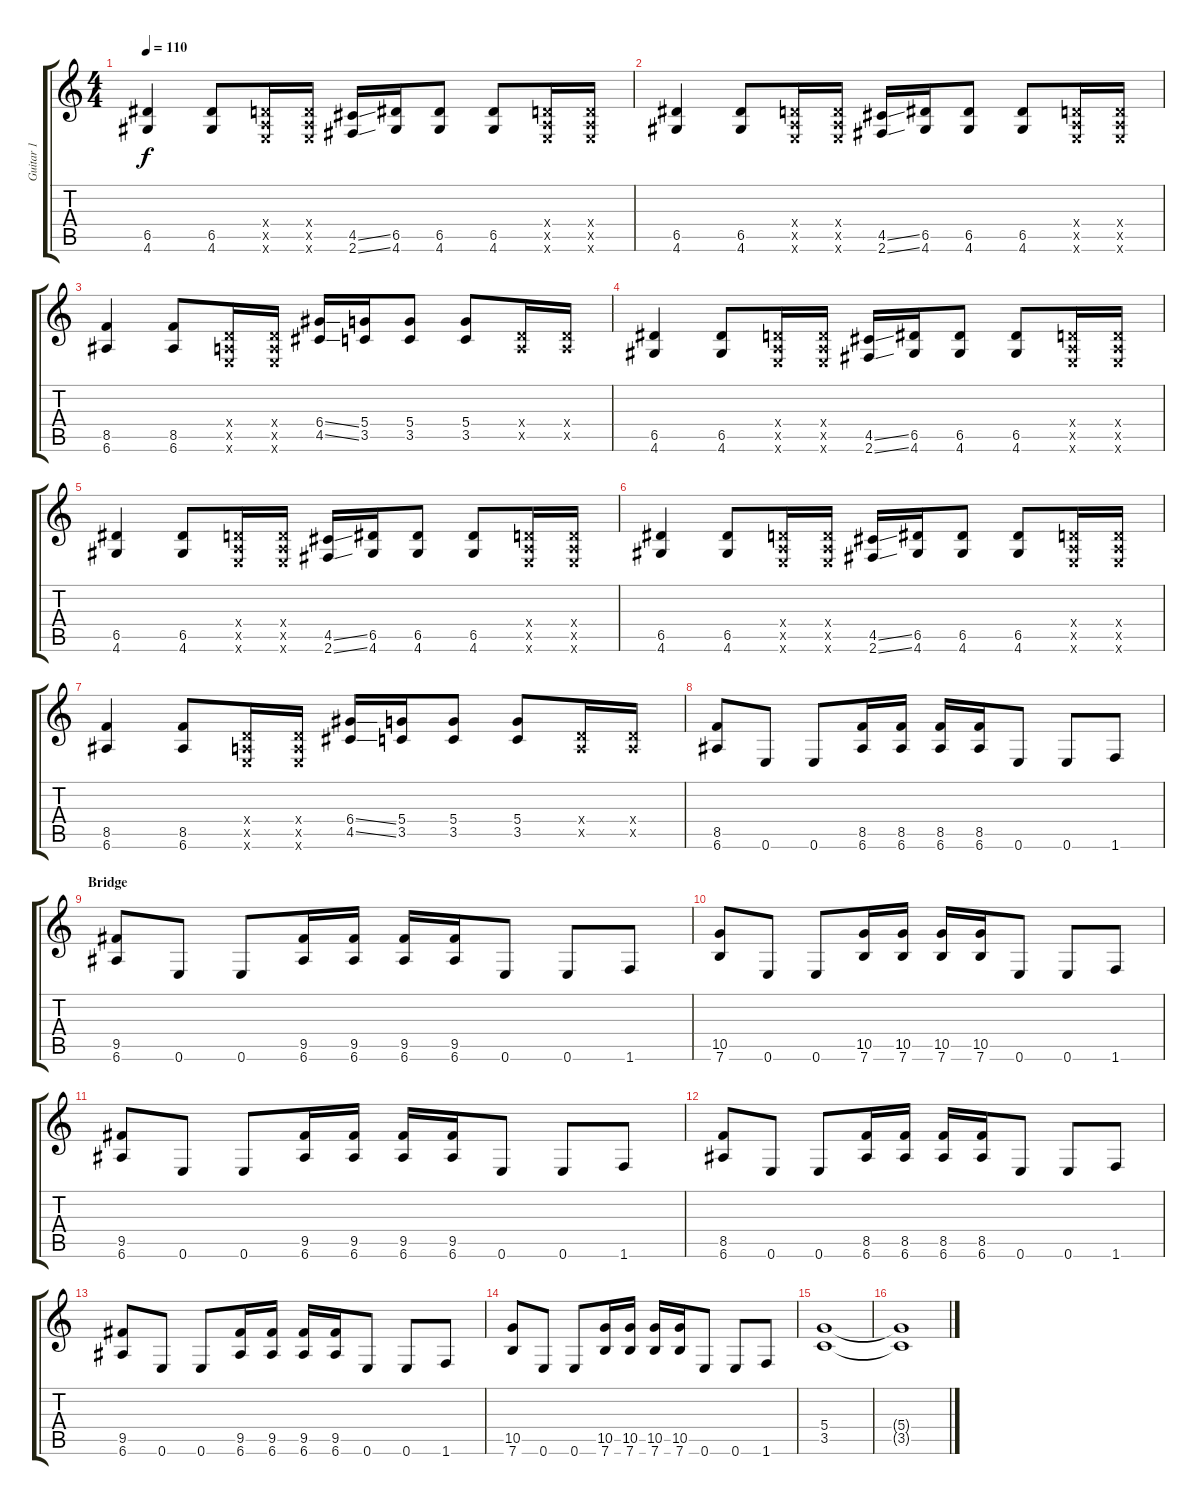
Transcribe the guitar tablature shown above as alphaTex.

\track ("Guitar 1" "Guitar 1") {instrument distortionguitar}
\staff {score tabs}
\tuning (E4 B3 G3 D3 A2 E2) {hide}
\ts (4 4)
\tempo 110
\clef g2
\ks c
(6.5 4.6).4{dy f} (6.5 4.6).8 (0.4{x} 0.5{x} 0.6{x}).16 (0.4{x} 0.5{x} 0.6{x}).16 (4.5{ss} 2.6{ss}).16 (6.5 4.6).16 (6.5 4.6).8 (6.5 4.6).8 (0.4{x} 0.5{x} 0.6{x}).16 (0.4{x} 0.5{x} 0.6{x}).16 |
(6.5 4.6).4 (6.5 4.6).8 (0.4{x} 0.5{x} 0.6{x}).16 (0.4{x} 0.5{x} 0.6{x}).16 (4.5{ss} 2.6{ss}).16 (6.5 4.6).16 (6.5 4.6).8 (6.5 4.6).8 (0.4{x} 0.5{x} 0.6{x}).16 (0.4{x} 0.5{x} 0.6{x}).16 |
(8.5 6.6).4 (8.5 6.6).8 (0.4{x} 0.5{x} 0.6{x}).16 (0.4{x} 0.5{x} 0.6{x}).16 (6.4{ss} 4.5{ss}).16 (5.4 3.5).16 (5.4 3.5).8 (5.4 3.5).8 (0.4{x} 0.5{x}).16 (0.4{x} 0.5{x}).16 |
(6.5 4.6).4 (6.5 4.6).8 (0.4{x} 0.5{x} 0.6{x}).16 (0.4{x} 0.5{x} 0.6{x}).16 (4.5{ss} 2.6{ss}).16 (6.5 4.6).16 (6.5 4.6).8 (6.5 4.6).8 (0.4{x} 0.5{x} 0.6{x}).16 (0.4{x} 0.5{x} 0.6{x}).16 |
(6.5 4.6).4 (6.5 4.6).8 (0.4{x} 0.5{x} 0.6{x}).16 (0.4{x} 0.5{x} 0.6{x}).16 (4.5{ss} 2.6{ss}).16 (6.5 4.6).16 (6.5 4.6).8 (6.5 4.6).8 (0.4{x} 0.5{x} 0.6{x}).16 (0.4{x} 0.5{x} 0.6{x}).16 |
(6.5 4.6).4 (6.5 4.6).8 (0.4{x} 0.5{x} 0.6{x}).16 (0.4{x} 0.5{x} 0.6{x}).16 (4.5{ss} 2.6{ss}).16 (6.5 4.6).16 (6.5 4.6).8 (6.5 4.6).8 (0.4{x} 0.5{x} 0.6{x}).16 (0.4{x} 0.5{x} 0.6{x}).16 |
(8.5 6.6).4 (8.5 6.6).8 (0.4{x} 0.5{x} 0.6{x}).16 (0.4{x} 0.5{x} 0.6{x}).16 (6.4{ss} 4.5{ss}).16 (5.4 3.5).16 (5.4 3.5).8 (5.4 3.5).8 (0.4{x} 0.5{x}).16 (0.4{x} 0.5{x}).16 |
(8.5 6.6).8 0.6.8 0.6.8 (8.5 6.6).16 (8.5 6.6).16 (8.5 6.6).16 (8.5 6.6).16 0.6.8 0.6.8 1.6.8 |
\section ("" "Bridge")
(9.5 6.6).8 0.6.8 0.6.8 (9.5 6.6).16 (9.5 6.6).16 (9.5 6.6).16 (9.5 6.6).16 0.6.8 0.6.8 1.6.8 |
(10.5 7.6).8 0.6.8 0.6.8 (10.5 7.6).16 (10.5 7.6).16 (10.5 7.6).16 (10.5 7.6).16 0.6.8 0.6.8 1.6.8 |
(9.5 6.6).8 0.6.8 0.6.8 (9.5 6.6).16 (9.5 6.6).16 (9.5 6.6).16 (9.5 6.6).16 0.6.8 0.6.8 1.6.8 |
(8.5 6.6).8 0.6.8 0.6.8 (8.5 6.6).16 (8.5 6.6).16 (8.5 6.6).16 (8.5 6.6).16 0.6.8 0.6.8 1.6.8 |
(9.5 6.6).8 0.6.8 0.6.8 (9.5 6.6).16 (9.5 6.6).16 (9.5 6.6).16 (9.5 6.6).16 0.6.8 0.6.8 1.6.8 |
(10.5 7.6).8 0.6.8 0.6.8 (10.5 7.6).16 (10.5 7.6).16 (10.5 7.6).16 (10.5 7.6).16 0.6.8 0.6.8 1.6.8 |
(5.4 3.5).1 |
(5.4{t} 3.5{t}).1
